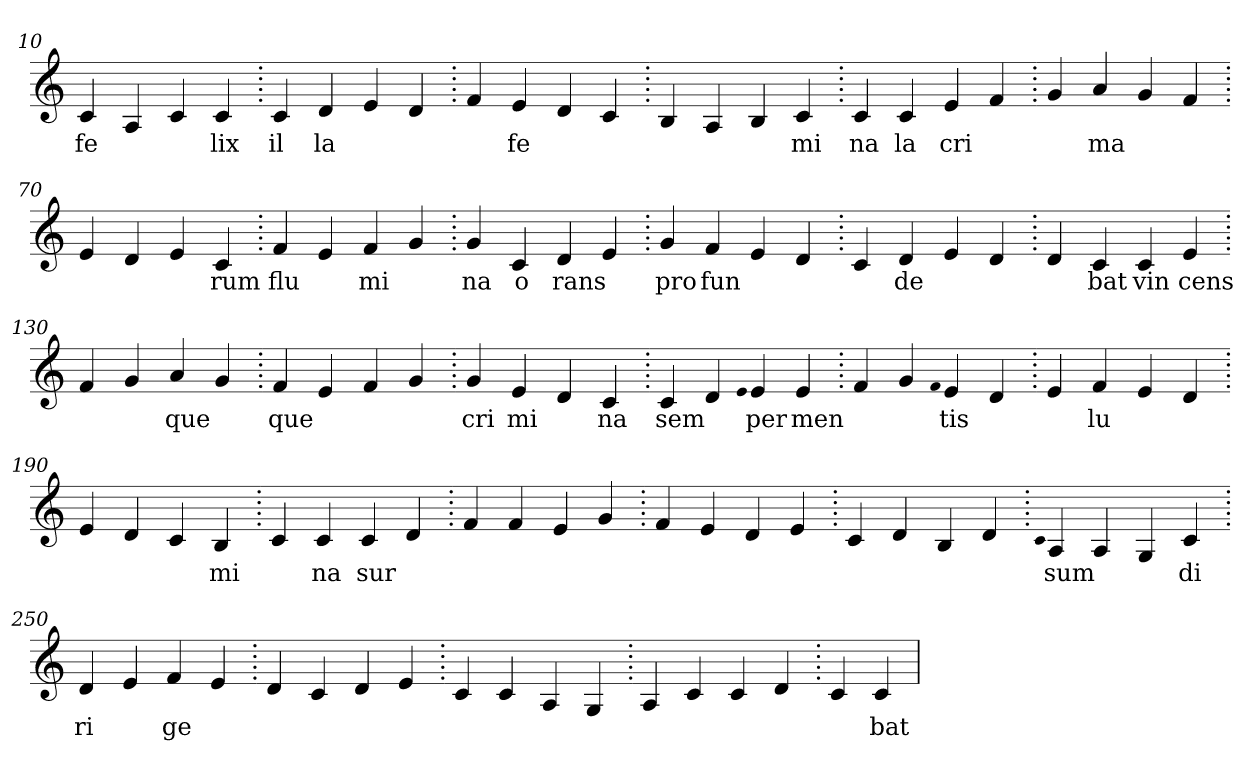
**kern	**text
*part1	*part1
*staff1	*staff1
*clefG2	*
=10.	=10.
4c	fe
4A	.
4c	.
4c	lix
=20.	=20.
4c	il
4d	la
4e	.
4d	.
=30.	=30.
4f	.
4e	fe
4d	.
4c	.
=40.	=40.
4B	.
4A	.
4B	.
4c	mi
=50.	=50.
4c	na
4c	la
4e	cri
4f	.
=60.	=60.
4g	.
4a	ma
4g	.
4f	.
=70.	=70.
4e	.
4d	.
4e	.
4c	rum
=80.	=80.
4f	flu
4e	.
4f	mi
4g	.
=90.	=90.
4g	na
4c	o
4d	rans
4e	.
=100.	=100.
4g	pro
4f	fun
4e	.
4d	.
=110.	=110.
4c	.
4d	de
4e	.
4d	.
=120.	=120.
4d	.
4c	bat
4c	vin
4e	cens
=130.	=130.
4f	.
4g	.
4a	que
4g	.
=140.	=140.
4f	que
4e	.
4f	.
4g	.
=150.	=150.
4g	cri
4e	mi
4d	.
4c	na
=160.	=160.
4c	sem
4d	.
qqe	.
4e	per
4e	men
=170.	=170.
4f	.
4g	.
qqf	.
4e	tis
4d	.
=180.	=180.
4e	.
4f	lu
4e	.
4d	.
=190.	=190.
4e	.
4d	.
4c	.
4B	mi
=200.	=200.
4c	.
4c	na
4c	sur
4d	.
=210.	=210.
4f	.
4f	.
4e	.
4g	.
=220.	=220.
4f	.
4e	.
4d	.
4e	.
=230.	=230.
4c	.
4d	.
4B	.
4d	.
=240.	=240.
qqc	.
4A	sum
4A	.
4G	.
4c	di
=250.	=250.
4d	ri
4e	.
4f	ge
4e	.
=260.	=260.
4d	.
4c	.
4d	.
4e	.
=270.	=270.
4c	.
4c	.
4A	.
4G	.
=280.	=280.
4A	.
4c	.
4c	.
4d	.
=290.	=290.
4c	.
4c	bat
=	=
*-	*-
